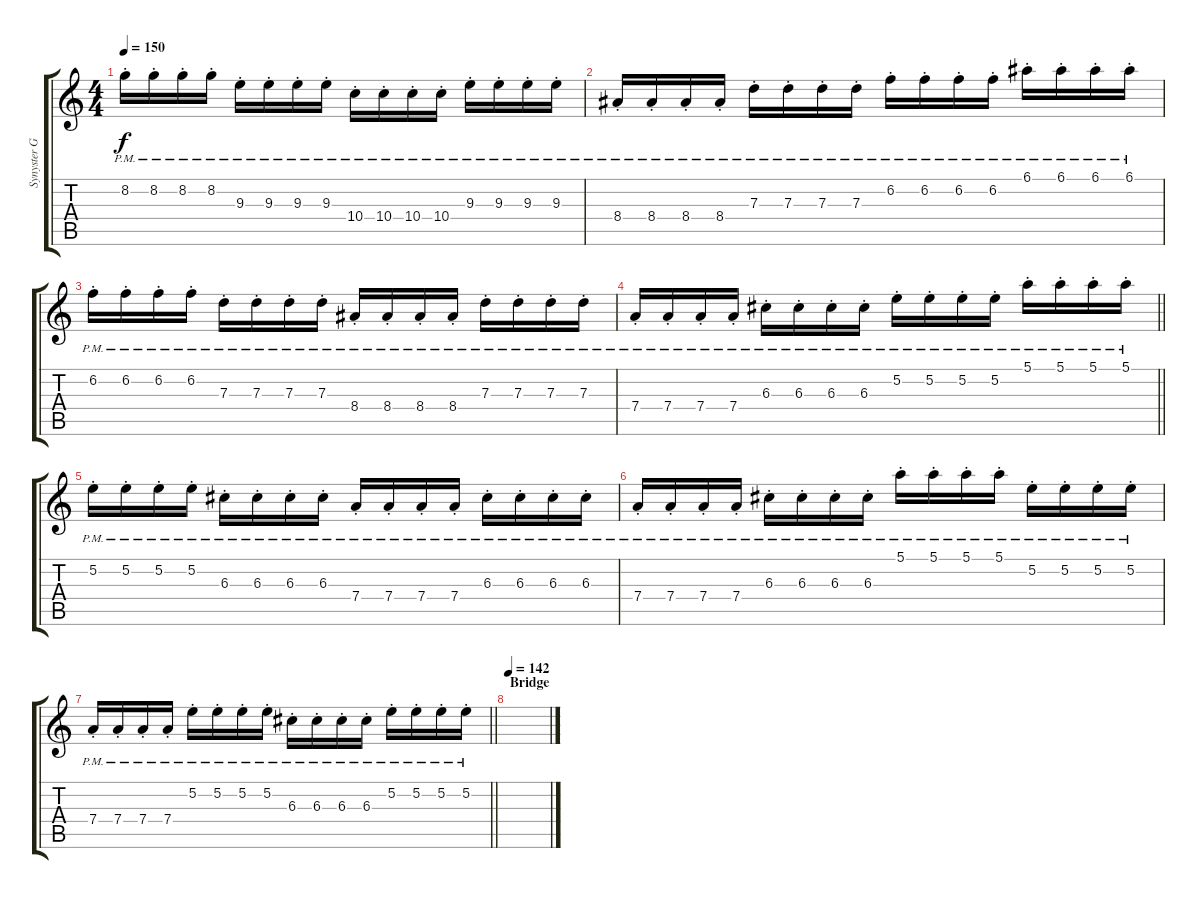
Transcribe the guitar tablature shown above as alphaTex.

\track ("Synyster Gates Solo/Lead " "Synyster G") {instrument distortionguitar}
\staff {score tabs}
\tuning (E4 B3 G3 D3 A2 D2) {hide}
\ts (4 4)
\tempo 150
\clef g2
\ks c
8.2{pm st}.16{dy f} 8.2{pm st}.16 8.2{pm st}.16 8.2{pm st}.16 9.3{pm st}.16 9.3{pm st}.16 9.3{pm st}.16 9.3{pm st}.16 10.4{pm st}.16 10.4{pm st}.16 10.4{pm st}.16 10.4{pm st}.16 9.3{pm st}.16 9.3{pm st}.16 9.3{pm st}.16 9.3{pm st}.16 |
8.4{pm st}.16 8.4{pm st}.16 8.4{pm st}.16 8.4{pm st}.16 7.3{pm st}.16 7.3{pm st}.16 7.3{pm st}.16 7.3{pm st}.16 6.2{pm st}.16 6.2{pm st}.16 6.2{pm st}.16 6.2{pm st}.16 6.1{pm st}.16 6.1{pm st}.16 6.1{pm st}.16 6.1{pm st}.16 |
6.2{pm st}.16 6.2{pm st}.16 6.2{pm st}.16 6.2{pm st}.16 7.3{pm st}.16 7.3{pm st}.16 7.3{pm st}.16 7.3{pm st}.16 8.4{pm st}.16 8.4{pm st}.16 8.4{pm st}.16 8.4{pm st}.16 7.3{pm st}.16 7.3{pm st}.16 7.3{pm st}.16 7.3{pm st}.16 |
\barLineRight lightlight
7.4{pm st}.16 7.4{pm st}.16 7.4{pm st}.16 7.4{pm st}.16 6.3{pm st}.16 6.3{pm st}.16 6.3{pm st}.16 6.3{pm st}.16 5.2{pm st}.16 5.2{pm st}.16 5.2{pm st}.16 5.2{pm st}.16 5.1{pm st}.16 5.1{pm st}.16 5.1{pm st}.16 5.1{pm st}.16 |
5.2{pm st}.16 5.2{pm st}.16 5.2{pm st}.16 5.2{pm st}.16 6.3{pm st}.16 6.3{pm st}.16 6.3{pm st}.16 6.3{pm st}.16 7.4{pm st}.16 7.4{pm st}.16 7.4{pm st}.16 7.4{pm st}.16 6.3{pm st}.16 6.3{pm st}.16 6.3{pm st}.16 6.3{pm st}.16 |
7.4{pm st}.16 7.4{pm st}.16 7.4{pm st}.16 7.4{pm st}.16 6.3{pm st}.16 6.3{pm st}.16 6.3{pm st}.16 6.3{pm st}.16 5.1{pm st}.16 5.1{pm st}.16 5.1{pm st}.16 5.1{pm st}.16 5.2{pm st}.16 5.2{pm st}.16 5.2{pm st}.16 5.2{pm st}.16 |
\barLineRight lightlight
7.4{pm st}.16 7.4{pm st}.16 7.4{pm st}.16 7.4{pm st}.16 5.2{pm st}.16 5.2{pm st}.16 5.2{pm st}.16 5.2{pm st}.16 6.3{pm st}.16 6.3{pm st}.16 6.3{pm st}.16 6.3{pm st}.16 5.2{pm st}.16 5.2{pm st}.16 5.2{pm st}.16 5.2{pm st}.16 |
\section ("" "Bridge")
\tempo 142
